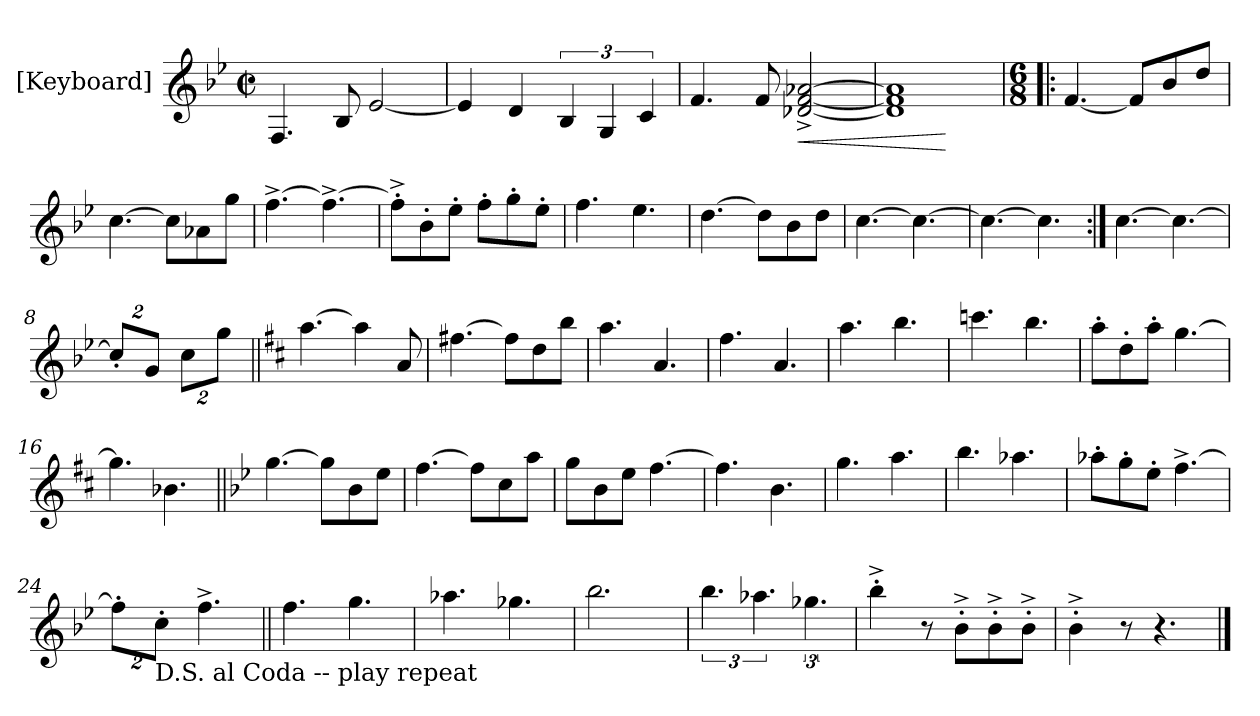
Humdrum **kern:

**kern	**dynam
*part1	*part1
*staff1	*staff1
*I"[Keyboard]	*
*I'Kbd.	*
*clefG2	*
*k[b-e-]	*
*B-:	*
*M2/2	*
*met(c|)	*
=	=
4.F	.
8B-	.
[2e-	.
=1	=1
4e-]	.
4d	.
6B-	.
6G	.
6c	.
=2	=2
4.f	.
8f	.
!	!LO:HP:b
[2d-^ [2f^ [2a-^	<
=3	=3
1d-] 1f] 1a-]	.
.	[
!!LO:LB:g=z
=4!|:	=4!|:
*M6/8	*
[4.f	.
8fL]	.
8b-	.
8ddJ	.
=	=
[4.cc	.
8ccL]	.
8a-	.
8ggJ	.
=1	=1
[4.ff^	.
4.ff^_	.
=2	=2
8ff^'L]	.
8b-'	.
8ee-'J	.
8ff'L	.
8gg'	.
8ee-'J	.
!!LO:LB:g=z
=3	=3
4.ff	.
4.ee-	.
=4	=4
[4.dd	.
8ddL]	.
8b-	.
8ddJ	.
=5	=5
[4.cc	.
4.cc_	.
=6	=6
4.cc_	.
4.cc]	.
!!LO:LB:g=z
=7:|!	=7:|!
[4.cc	.
4.cc_	.
=8	=8
16%3cc'L]	.
16%3gJ	.
16%3ccL	.
16%3ggJ	.
=9||	=9||
*k[f#c#]	*
*D:	*
[4.aa	.
4aa]	.
8a	.
=10	=10
[4.ff#X	.
8ff#L]	.
8dd	.
8bbJ	.
=11	=11
4.aa	.
4.a	.
!!LO:LB:g=z
=12	=12
4.ff#	.
4.a	.
=13	=13
4.aa	.
4.bb	.
=14	=14
4.ccc	.
4.bb	.
=15	=15
8aa'L	.
8dd'	.
8aa'J	.
[4.gg	.
=16	=16
4.gg]	.
4.b-	.
!!LO:LB:g=z
=17||	=17||
*k[b-e-]	*
*B-:	*
[4.gg	.
8ggL]	.
8b-	.
8ee-J	.
=18	=18
[4.ff	.
8ffL]	.
8cc	.
8aaJ	.
=19	=19
8ggL	.
8b-	.
8ee-J	.
[4.ff	.
=20	=20
4.ff]	.
4.b-	.
!!LO:LB:g=z
=21	=21
4.gg	.
4.aa	.
=22	=22
4.bb-	.
4.aa-	.
=23	=23
8aa-'L	.
8gg'	.
8ee-'J	.
[4.ff^	.
=24	=24
16%3ff'L]	.
!LO:TX:b:t=D.S. al Coda -- play repeat	!
16%3cc'J	.
4.ff^	.
!!LO:LB:g=z
=25||	=25||
4.ff	.
4.gg	.
=26	=26
4.aa-	.
4.gg-	.
=27	=27
2.bb-	.
=28	=28
6.bb-	.
6.aa-	.
6.gg-	.
=29	=29
4bb-^'	.
8r	.
8b-^'L	.
8b-^'	.
8b-^'J	.
=30	=30
4b-^'	.
8r	.
4.r	.
==	==
*-	*-
